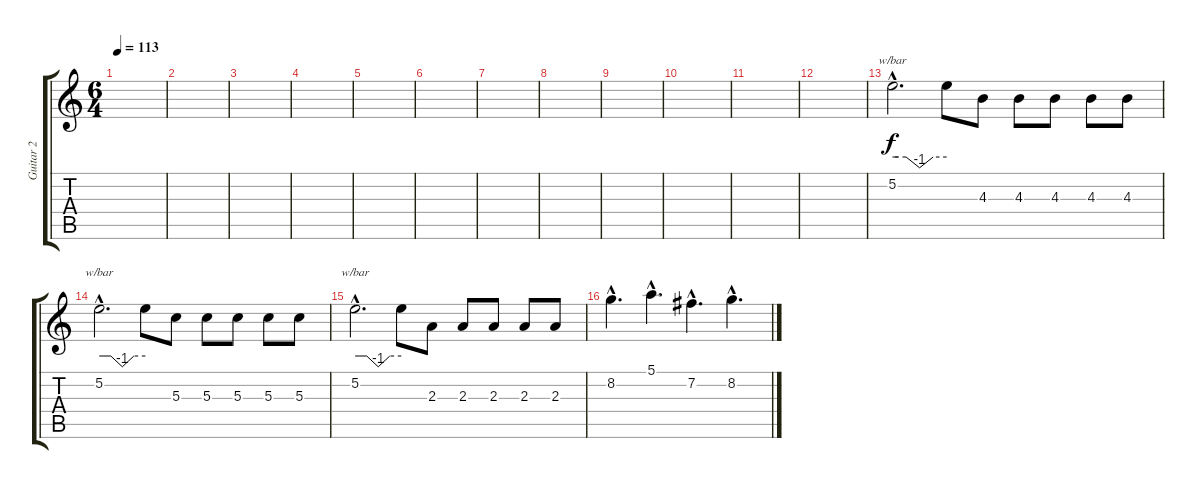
\track ("Guitar 2" "Guitar 2") {instrument distortionguitar}
\staff {score tabs}
\tuning (E4 B3 G3 D3 A2 E2) {hide}
\ts (6 4)
\tempo 113
\clef g2
\ks c
|
|
|
|
|
|
|
|
|
|
|
|
5.2{hac}.2{d tbe (custom default 0 0 6 0 15 0 30 -4 45 0 60 0)} 5.2{t}.8 4.3.8 4.3.8 4.3.8 4.3.8 4.3.8 |
5.2{hac}.2{d tbe (custom default 0 0 6 0 15 0 30 -4 45 0 60 0)} 5.2{t}.8 5.3.8 5.3.8 5.3.8 5.3.8 5.3.8 |
5.2{hac}.2{d tbe (custom default 0 0 6 0 15 0 30 -4 45 0 60 0)} 5.2{t}.8 2.3.8 2.3.8 2.3.8 2.3.8 2.3.8 |
8.2{hac}.4{d} 5.1{hac}.4{d} 7.2{hac}.4{d} 8.2{hac}.4{d}
